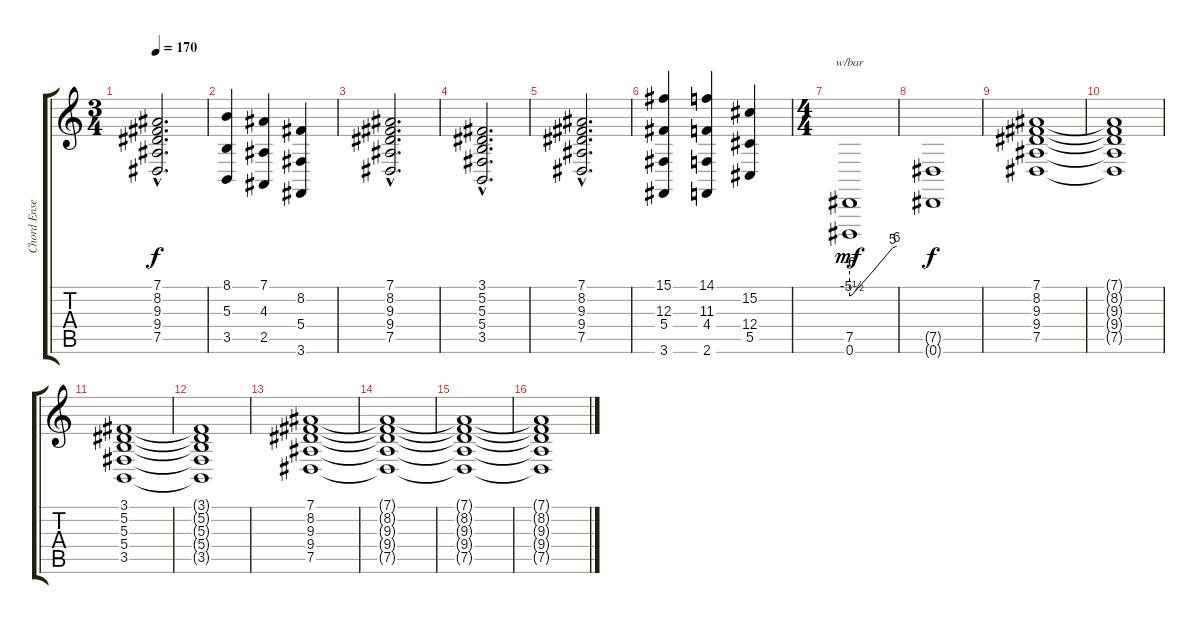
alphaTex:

\track ("Chord Ensemble" "Chord Ense") {instrument stringensemble1}
\staff {score tabs}
\tuning (Eb4 Bb3 Gb3 Db3 Ab2 Eb2) {hide}
\ts (3 4)
\tempo 170
\clef g2
\ks c
(7.1{hac} 8.2{hac} 9.3{hac} 9.4{hac} 7.5{hac}).2{d dy f} |
(8.1 5.3 3.5).4 (7.1 4.3 2.5).4 (8.2 5.4 3.6).4 |
(7.1{hac} 8.2{hac} 9.3{hac} 9.4{hac} 7.5{hac}).2{d} |
(3.1{hac} 5.2{hac} 5.3{hac} 5.4{hac} 3.5{hac}).2{d} |
(7.1{hac} 8.2{hac} 9.3{hac} 9.4{hac} 7.5{hac}).2{d} |
(15.1 12.3 5.4 3.6).4 (14.1 11.3 4.4 2.6).4 (15.2 12.4 5.5).4 |
\ts (4 4)
\section ("" "")
(7.5 0.6).1{tbe (custom default 0 -24 3 -22 30 0 55 20 60 24) dy mf} |
(7.5{t} 0.6{t}).1{dy f} |
(7.1 8.2 9.3 9.4 7.5).1 |
(7.1{t} 8.2{t} 9.3{t} 9.4{t} 7.5{t}).1 |
(3.1 5.2 5.3 5.4 3.5).1 |
(3.1{t} 5.2{t} 5.3{t} 5.4{t} 3.5{t}).1 |
(7.1 8.2 9.3 9.4 7.5).1 |
(7.1{t} 8.2{t} 9.3{t} 9.4{t} 7.5{t}).1 |
(7.1{t} 8.2{t} 9.3{t} 9.4{t} 7.5{t}).1 |
(7.1{t} 8.2{t} 9.3{t} 9.4{t} 7.5{t}).1
